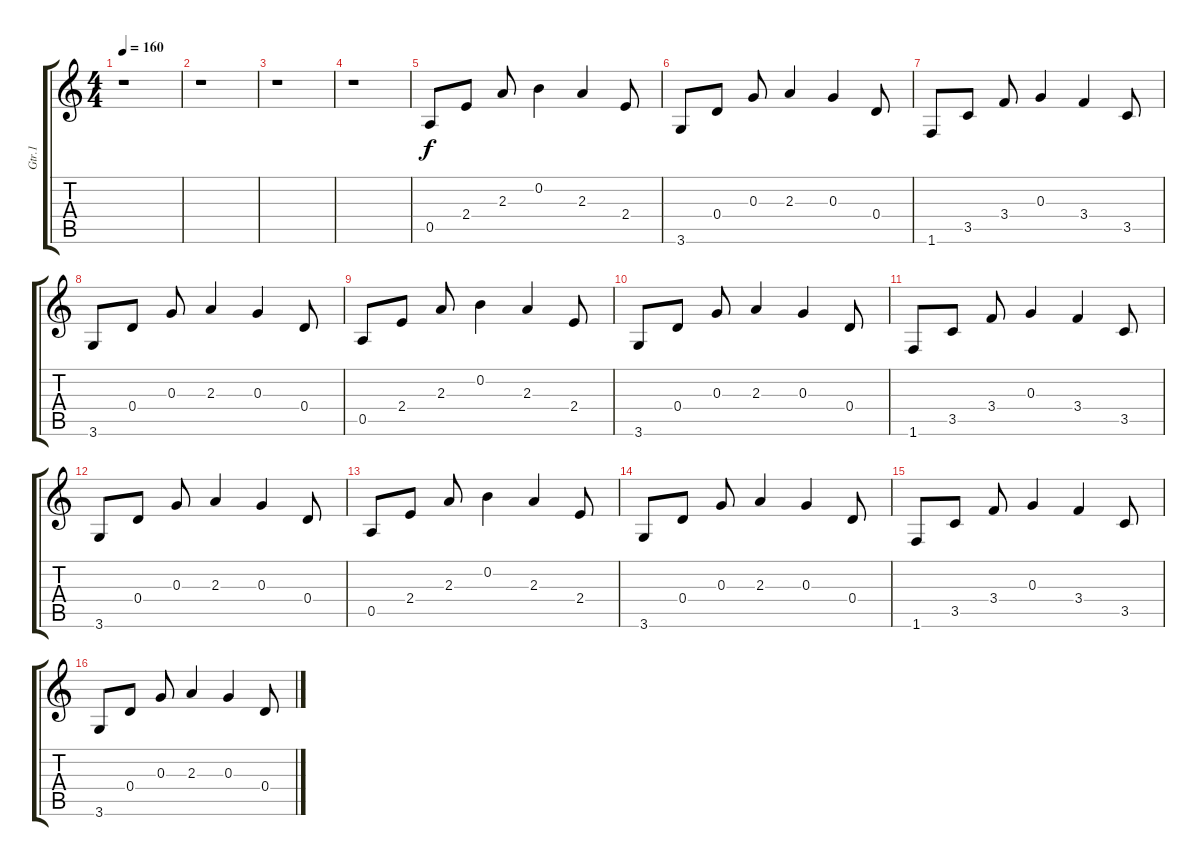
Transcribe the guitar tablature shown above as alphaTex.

\track ("Gtr.1" "Gtr.1") {instrument distortionguitar}
\staff {score tabs}
\tuning (E4 B3 G3 D3 A2 E2) {hide}
\ts (4 4)
\tempo 160
\clef g2
\ks c
r.1{dy f instrument distortionguitar} |
r.1 |
r.1 |
r.1 |
0.5.8{instrument electricguitarclean} 2.4.8 2.3.8 0.2.4 2.3.4 2.4.8 |
3.6.8 0.4.8 0.3.8 2.3.4 0.3.4 0.4.8 |
1.6.8 3.5.8 3.4.8 0.3.4 3.4.4 3.5.8 |
3.6.8 0.4.8 0.3.8 2.3.4 0.3.4 0.4.8 |
0.5.8 2.4.8 2.3.8 0.2.4 2.3.4 2.4.8 |
3.6.8 0.4.8 0.3.8 2.3.4 0.3.4 0.4.8 |
1.6.8 3.5.8 3.4.8 0.3.4 3.4.4 3.5.8 |
3.6.8 0.4.8 0.3.8 2.3.4 0.3.4 0.4.8 |
0.5.8 2.4.8 2.3.8 0.2.4 2.3.4 2.4.8 |
3.6.8 0.4.8 0.3.8 2.3.4 0.3.4 0.4.8 |
1.6.8 3.5.8 3.4.8 0.3.4 3.4.4 3.5.8 |
3.6.8 0.4.8 0.3.8 2.3.4 0.3.4 0.4.8
